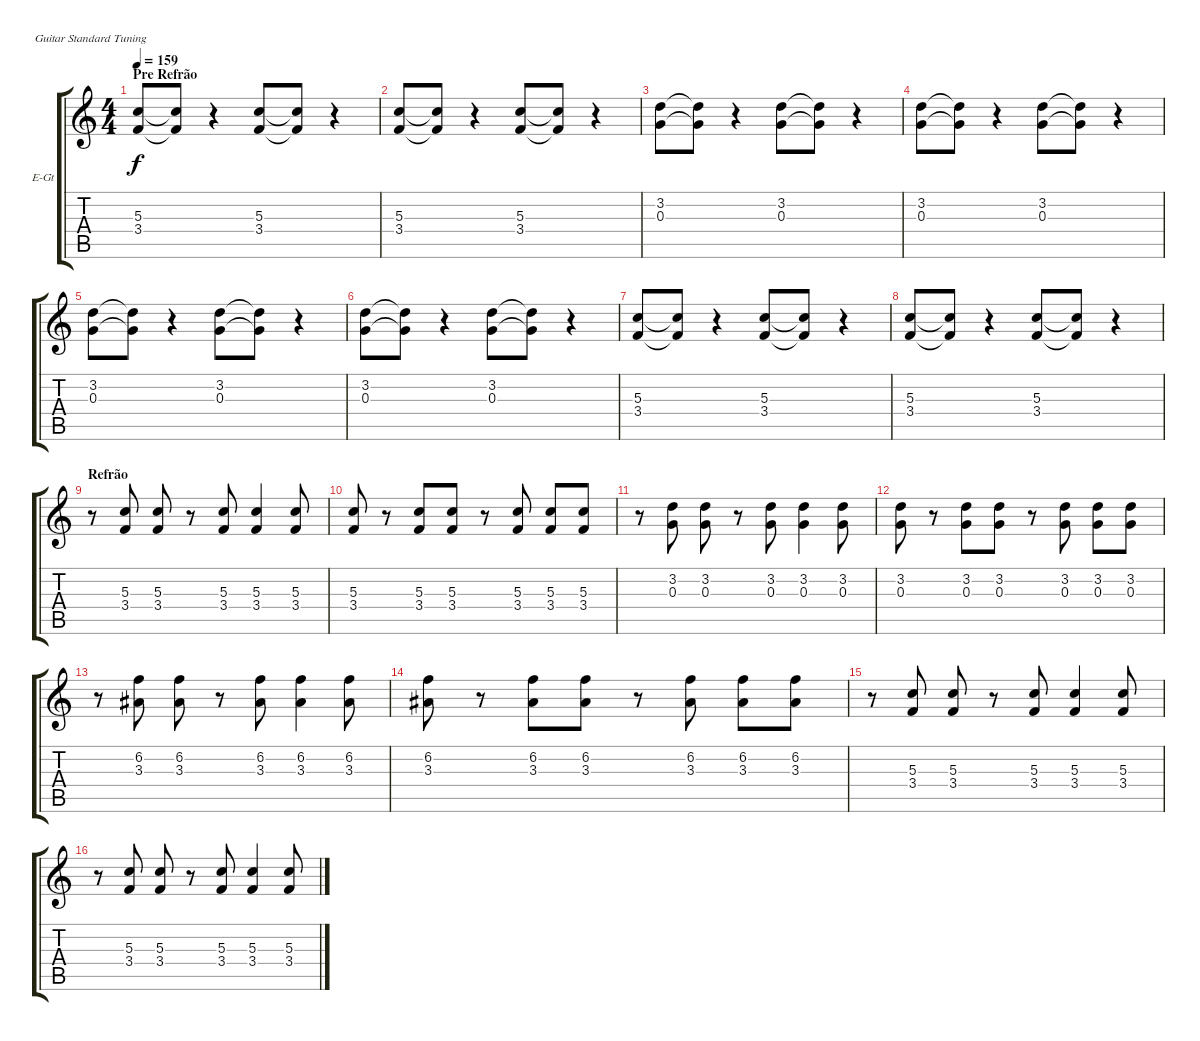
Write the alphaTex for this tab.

\bracketExtendMode groupsimilarinstruments
\firstSystemTrackNameOrientation horizontal
\otherSystemsTrackNameOrientation horizontal
\track ("Rythm Guitar" "E-Gt") {instrument distortionguitar}
\staff {score tabs}
\tuning (E4 B3 G3 D3 A2 E2)
\ts (4 4)
\section ("" "Pre Refrão")
\tempo 159
\clef g2
\scale
0.333333
\ks c
(3.4 5.3).8{dy f} (3.4{t} 5.3{t}).8 r.4 (3.4 5.3).8 (3.4{t} 5.3{t}).8 r.4 |
\scale
0.333333 (3.4 5.3).8 (3.4{t} 5.3{t}).8 r.4 (3.4 5.3).8 (3.4{t} 5.3{t}).8 r.4 |
\scale
0.333333 (0.3 3.2).8 (0.3{t} 3.2{t}).8 r.4 (0.3 3.2).8 (0.3{t} 3.2{t}).8 r.4 |
\scale
0.333333 (0.3 3.2).8 (0.3{t} 3.2{t}).8 r.4 (0.3 3.2).8 (0.3{t} 3.2{t}).8 r.4 |
\scale
0.333333 (0.3 3.2).8 (0.3{t} 3.2{t}).8 r.4 (0.3 3.2).8 (0.3{t} 3.2{t}).8 r.4 |
\scale
0.333333 (0.3 3.2).8 (0.3{t} 3.2{t}).8 r.4 (0.3 3.2).8 (0.3{t} 3.2{t}).8 r.4 |
\scale
0.333333 (3.4 5.3).8 (3.4{t} 5.3{t}).8 r.4 (3.4 5.3).8 (3.4{t} 5.3{t}).8 r.4 |
\scale
0.333333 (3.4 5.3).8 (3.4{t} 5.3{t}).8 r.4 (3.4 5.3).8 (3.4{t} 5.3{t}).8 r.4 |
\section ("" "Refrão")
\scale
0.333333 r.8 (3.4 5.3).8 (3.4 5.3).8 r.8 (3.4 5.3).8 (3.4 5.3).4 (3.4 5.3).8 |
\scale
0.333333 (3.4 5.3).8 r.8 (3.4 5.3).8 (3.4 5.3).8 r.8 (3.4 5.3).8 (3.4 5.3).8 (3.4 5.3).8 |
\scale
0.333333 r.8 (0.3 3.2).8 (0.3 3.2).8 r.8 (0.3 3.2).8 (0.3 3.2).4 (0.3 3.2).8 |
\scale
0.333333 (0.3 3.2).8 r.8 (0.3 3.2).8 (0.3 3.2).8 r.8 (0.3 3.2).8 (0.3 3.2).8 (0.3 3.2).8 |
\scale
0.333333 r.8 (3.3 6.2).8 (3.3 6.2).8 r.8 (3.3 6.2).8 (3.3 6.2).4 (3.3 6.2).8 |
\scale
0.333333 (3.3 6.2).8 r.8 (3.3 6.2).8 (3.3 6.2).8 r.8 (3.3 6.2).8 (3.3 6.2).8 (3.3 6.2).8 |
\scale
0.333333 r.8 (3.4 5.3).8 (3.4 5.3).8 r.8 (3.4 5.3).8 (3.4 5.3).4 (3.4 5.3).8 |
\scale
0.333333 r.8 (3.4 5.3).8 (3.4 5.3).8 r.8 (3.4 5.3).8 (3.4 5.3).4 (3.4 5.3).8
